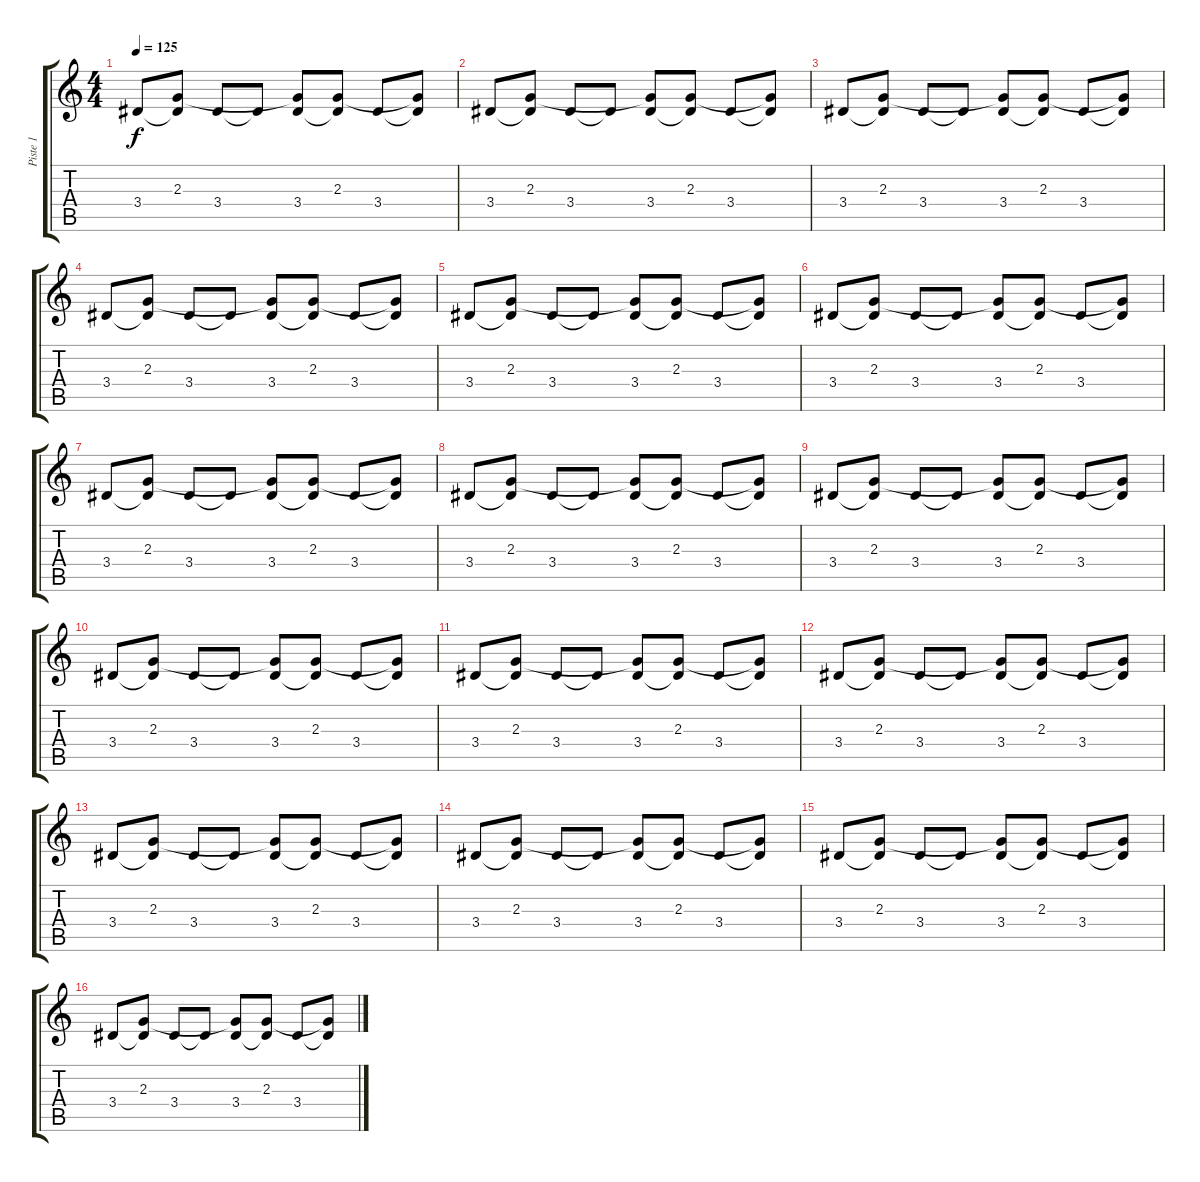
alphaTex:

\track ("Piste 1" "Piste 1") {instrument acousticguitarsteel}
\staff {score tabs}
\tuning (D4 A3 F3 C3 G2 C2) {hide}
\ts (4 4)
\tempo 125
\clef g2
\ks c
3.4.8{dy f} (2.3 3.4{t}).8 3.4.8 3.4{t}.8 (2.3{t} 3.4).8 (2.3 3.4{t}).8 3.4.8 (2.3{t} 3.4{t}).8 |
3.4.8 (2.3 3.4{t}).8 3.4.8 3.4{t}.8 (2.3{t} 3.4).8 (2.3 3.4{t}).8 3.4.8 (2.3{t} 3.4{t}).8 |
3.4.8 (2.3 3.4{t}).8 3.4.8 3.4{t}.8 (2.3{t} 3.4).8 (2.3 3.4{t}).8 3.4.8 (2.3{t} 3.4{t}).8 |
3.4.8 (2.3 3.4{t}).8 3.4.8 3.4{t}.8 (2.3{t} 3.4).8 (2.3 3.4{t}).8 3.4.8 (2.3{t} 3.4{t}).8 |
3.4.8 (2.3 3.4{t}).8 3.4.8 3.4{t}.8 (2.3{t} 3.4).8 (2.3 3.4{t}).8 3.4.8 (2.3{t} 3.4{t}).8 |
3.4.8 (2.3 3.4{t}).8 3.4.8 3.4{t}.8 (2.3{t} 3.4).8 (2.3 3.4{t}).8 3.4.8 (2.3{t} 3.4{t}).8 |
3.4.8 (2.3 3.4{t}).8 3.4.8 3.4{t}.8 (2.3{t} 3.4).8 (2.3 3.4{t}).8 3.4.8 (2.3{t} 3.4{t}).8 |
3.4.8 (2.3 3.4{t}).8 3.4.8 3.4{t}.8 (2.3{t} 3.4).8 (2.3 3.4{t}).8 3.4.8 (2.3{t} 3.4{t}).8 |
3.4.8 (2.3 3.4{t}).8 3.4.8 3.4{t}.8 (2.3{t} 3.4).8 (2.3 3.4{t}).8 3.4.8 (2.3{t} 3.4{t}).8 |
3.4.8 (2.3 3.4{t}).8 3.4.8 3.4{t}.8 (2.3{t} 3.4).8 (2.3 3.4{t}).8 3.4.8 (2.3{t} 3.4{t}).8 |
3.4.8 (2.3 3.4{t}).8 3.4.8 3.4{t}.8 (2.3{t} 3.4).8 (2.3 3.4{t}).8 3.4.8 (2.3{t} 3.4{t}).8 |
3.4.8 (2.3 3.4{t}).8 3.4.8 3.4{t}.8 (2.3{t} 3.4).8 (2.3 3.4{t}).8 3.4.8 (2.3{t} 3.4{t}).8 |
3.4.8 (2.3 3.4{t}).8 3.4.8 3.4{t}.8 (2.3{t} 3.4).8 (2.3 3.4{t}).8 3.4.8 (2.3{t} 3.4{t}).8 |
3.4.8 (2.3 3.4{t}).8 3.4.8 3.4{t}.8 (2.3{t} 3.4).8 (2.3 3.4{t}).8 3.4.8 (2.3{t} 3.4{t}).8 |
3.4.8 (2.3 3.4{t}).8 3.4.8 3.4{t}.8 (2.3{t} 3.4).8 (2.3 3.4{t}).8 3.4.8 (2.3{t} 3.4{t}).8 |
3.4.8 (2.3 3.4{t}).8 3.4.8 3.4{t}.8 (2.3{t} 3.4).8 (2.3 3.4{t}).8 3.4.8 (2.3{t} 3.4{t}).8
